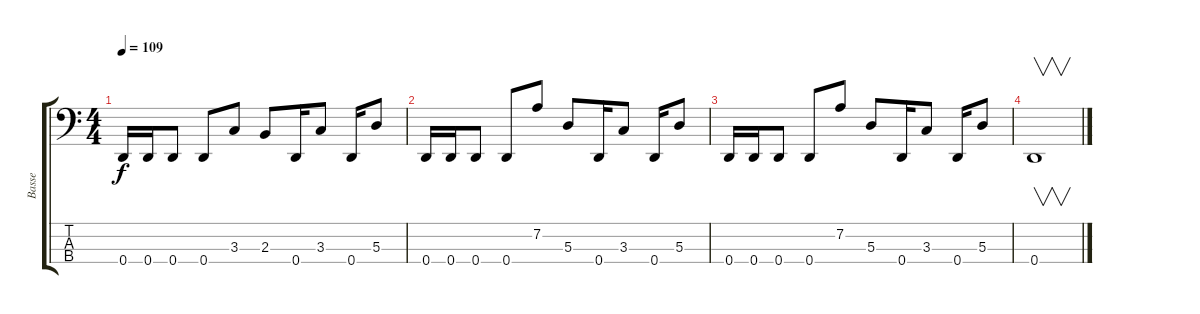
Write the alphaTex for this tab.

\track ("Basse" "Basse") {instrument electricbasspick}
\staff {score tabs}
\tuning (G2 D2 A1 D1) {hide}
\ts (4 4)
\tempo 109
\clef f4
\ks c
0.4.16{dy f} 0.4.16 0.4.8 0.4.8 3.3.8 2.3.8 0.4.16 3.3.8 0.4.16 5.3.8 |
0.4.16 0.4.16 0.4.8 0.4.8 7.2.8 5.3.8 0.4.16 3.3.8 0.4.16 5.3.8 |
0.4.16 0.4.16 0.4.8 0.4.8 7.2.8 5.3.8 0.4.16 3.3.8 0.4.16 5.3.8 |
0.4.1{v}
